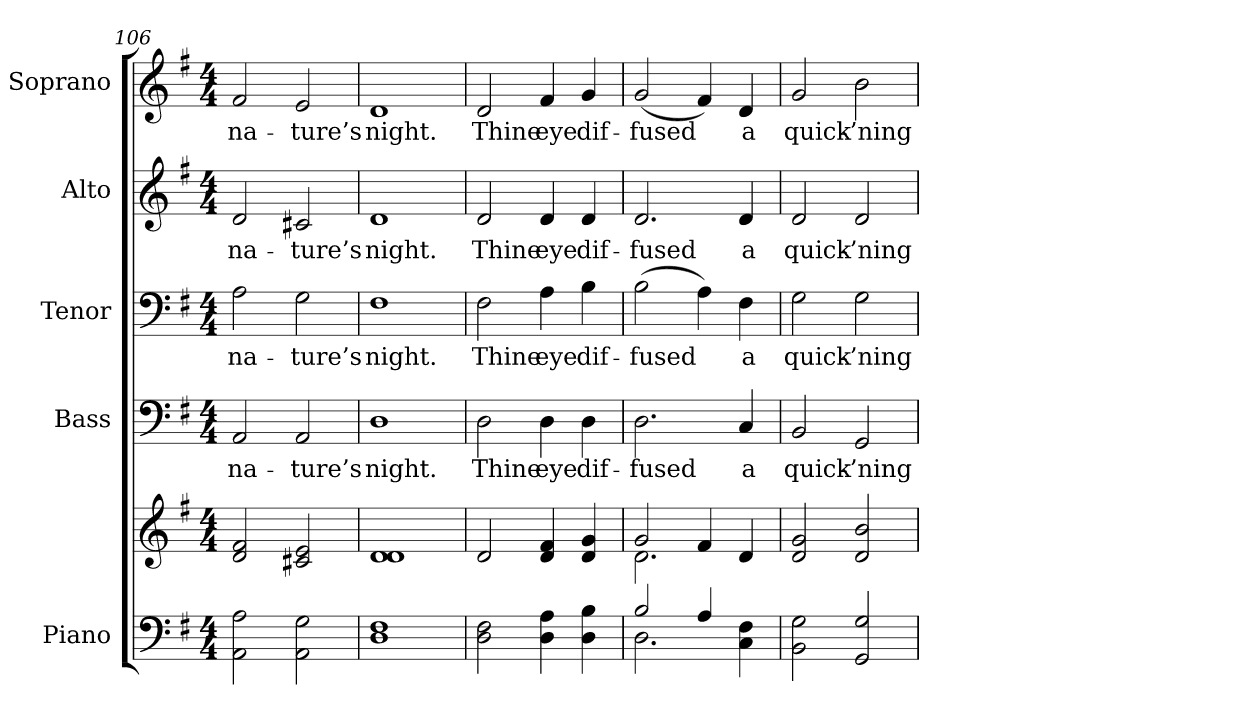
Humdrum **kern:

**kern	**kern	**kern	**text	**kern	**text	**kern	**text	**kern	**text
*part5	*part5	*part4	*part4	*part3	*part3	*part2	*part2	*part1	*part1
*staff6	*staff5	*staff4	*staff4	*staff3	*staff3	*staff2	*staff2	*staff1	*staff1
*I"Piano	*	*I"Bass	*	*I"Tenor	*	*I"Alto	*	*I"Soprano	*
*I'Pno.	*	*I'B.	*	*I'T.	*	*I'A.	*	*I'S.	*
*clefF4	*clefG2	*clefF4	*	*clefF4	*	*clefG2	*	*clefG2	*
*k[f#]	*k[f#]	*k[f#]	*	*k[f#]	*	*k[f#]	*	*k[f#]	*
*G:	*G:	*G:	*	*G:	*	*G:	*	*G:	*
*M4/4	*M4/4	*M4/4	*	*M4/4	*	*M4/4	*	*M4/4	*
=106	=106	=106	=106	=106	=106	=106	=106	=106	=106
!	!	!	!LO:LY:b:color=#000000	!	!	!	!	!	!
!	!	!	!	!	!LO:LY:b:color=#000000	!	!	!	!
!	!	!	!	!	!	!	!LO:LY:b:color=#000000	!	!
!	!	!	!	!	!	!	!	!	!LO:LY:b:color=#000000
2AAi\ 2Ai	2di/ 2f#i	2AAi/	na-	2Ai\	na-	2di/	na-	2f#i/	na-
!	!	!	!LO:LY:b:color=#000000	!	!	!	!	!	!
!	!	!	!	!	!LO:LY:b:color=#000000	!	!	!	!
!	!	!	!	!	!	!	!LO:LY:b:color=#000000	!	!
!	!	!	!	!	!	!	!	!	!LO:LY:b:color=#000000
2AAi\ 2Gi	2c#Xi/ 2ei	2AAi/	-ture’s	2Gi\	-ture’s	2c#Xi/	-ture’s	2ei/	-ture’s
=107	=107	=107	=107	=107	=107	=107	=107	=107	=107
!	!	!	!LO:LY:b:color=#000000	!	!	!	!	!	!
!	!	!	!	!	!LO:LY:b:color=#000000	!	!	!	!
!	!	!	!	!	!	!	!LO:LY:b:color=#000000	!	!
!	!	!	!	!	!	!	!	!	!LO:LY:b:color=#000000
1Di 1F#i	1di 1di	1Di	night.	1F#i	night.	1di	night.	1di	night.
=108	=108	=108	=108	=108	=108	=108	=108	=108	=108
!	!	!	!LO:LY:b:color=#000000	!	!	!	!	!	!
!	!	!	!	!	!LO:LY:b:color=#000000	!	!	!	!
!	!	!	!	!	!	!	!LO:LY:b:color=#000000	!	!
!	!	!	!	!	!	!	!	!	!LO:LY:b:color=#000000
2Di\ 2F#i	2di/	2Di\	Thine	2F#i\	Thine	2di/	Thine	2di/	Thine
!	!	!	!LO:LY:b:color=#000000	!	!	!	!	!	!
!	!	!	!	!	!LO:LY:b:color=#000000	!	!	!	!
!	!	!	!	!	!	!	!LO:LY:b:color=#000000	!	!
!	!	!	!	!	!	!	!	!	!LO:LY:b:color=#000000
4Di\ 4Ai	4di/ 4f#i	4Di\	eye	4Ai\	eye	4di/	eye	4f#i/	eye
!	!	!	!LO:LY:b:color=#000000	!	!	!	!	!	!
!	!	!	!	!	!LO:LY:b:color=#000000	!	!	!	!
!	!	!	!	!	!	!	!LO:LY:b:color=#000000	!	!
!	!	!	!	!	!	!	!	!	!LO:LY:b:color=#000000
4Di\ 4Bi	4di/ 4gi	4Di\	dif-	4Bi\	dif-	4di/	dif-	4gi/	dif-
!!LO:PB:g=z
=109	=109	=109	=109	=109	=109	=109	=109	=109	=109
*^	*^	*	*	*	*	*	*	*	*
!	!	!	!	!	!LO:LY:b:color=#000000	!	!	!	!	!	!
!	!	!	!	!	!	!	!LO:LY:b:color=#000000	!	!	!	!
!	!	!	!	!	!	!	!	!	!LO:LY:b:color=#000000	!	!
!	!	!	!	!	!	!	!	!	!	!	!LO:LY:b:color=#000000
2Bi/	2.Di\	2gi/	2.di\	2.Di\	-fused	(2Bi\	-fused	2.di/	-fused	(2gi/	-fused
4Ai/	.	4f#i/	.	.	.	4Ai\)	.	.	.	4f#i/)	.
!	!	!	!	!	!LO:LY:b:color=#000000	!	!	!	!	!	!
!	!	!	!	!	!	!	!LO:LY:b:color=#000000	!	!	!	!
!	!	!	!	!	!	!	!	!	!LO:LY:b:color=#000000	!	!
!	!	!	!	!	!	!	!	!	!	!	!LO:LY:b:color=#000000
4Ci\ 4F#i	4ryy	4di/	4ryy	4Ci/	a	4F#i\	a	4di/	a	4di/	a
*v	*v	*	*	*	*	*	*	*	*	*	*
*	*v	*v	*	*	*	*	*	*	*	*
=110	=110	=110	=110	=110	=110	=110	=110	=110	=110
*^	*^	*	*	*	*	*	*	*	*
!	!	!	!	!	!LO:LY:b:color=#000000	!	!	!	!	!	!
*v	*v	*	*	*	*	*	*	*	*	*	*
*	*v	*v	*	*	*	*	*	*	*	*
*^	*^	*	*	*	*	*	*	*	*
!	!	!	!	!	!	!	!LO:LY:b:color=#000000	!	!	!	!
*v	*v	*	*	*	*	*	*	*	*	*	*
*	*v	*v	*	*	*	*	*	*	*	*
*^	*^	*	*	*	*	*	*	*	*
!	!	!	!	!	!	!	!	!	!LO:LY:b:color=#000000	!	!
*v	*v	*	*	*	*	*	*	*	*	*	*
*	*v	*v	*	*	*	*	*	*	*	*
*^	*^	*	*	*	*	*	*	*	*
!	!	!	!	!	!	!	!	!	!	!	!LO:LY:b:color=#000000
*v	*v	*	*	*	*	*	*	*	*	*	*
*	*v	*v	*	*	*	*	*	*	*	*
2BBi\ 2Gi	2di/ 2gi	2BBi/	quick-	2Gi\	quick-	2di/	quick-	2gi/	quick-
!	!	!	!LO:LY:b:color=#000000	!	!	!	!	!	!
!	!	!	!	!	!LO:LY:b:color=#000000	!	!	!	!
!	!	!	!	!	!	!	!LO:LY:b:color=#000000	!	!
!	!	!	!	!	!	!	!	!	!LO:LY:b:color=#000000
2GGi/ 2Gi	2di/ 2bi	2GGi/	-’ning	2Gi\	-’ning	2di/	-’ning	2bi\	-’ning
=	=	=	=	=	=	=	=	=	=
*-	*-	*-	*-	*-	*-	*-	*-	*-	*-
